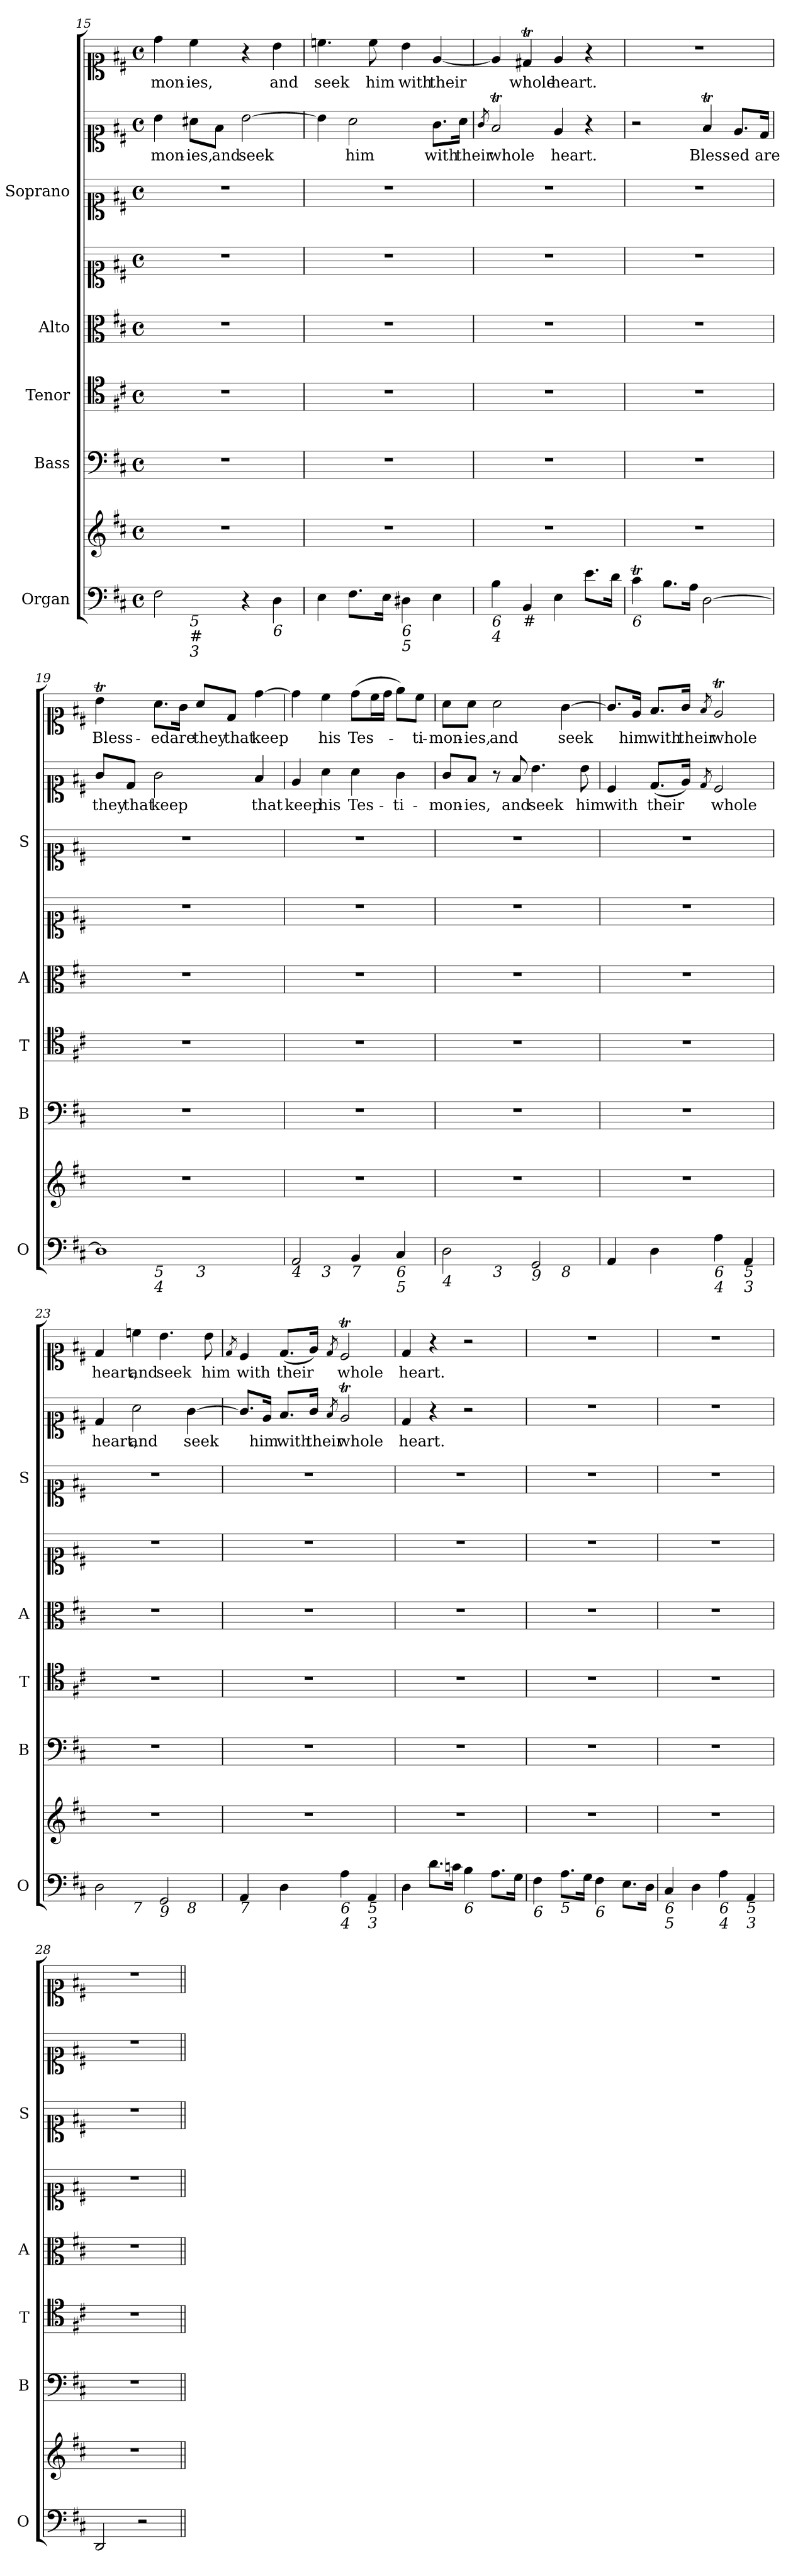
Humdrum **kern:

**kern	**kern	**kern	**kern	**kern	**kern	**kern	**kern	**text	**kern	**text
*part8	*part8	*part7	*part6	*part5	*part4	*part3	*part2	*part2	*part1	*part1
*staff9	*staff8	*staff7	*staff6	*staff5	*staff4	*staff3	*staff2	*staff2	*staff1	*staff1
*I"Organ	*	*I"Bass	*I"Tenor	*I"Alto	*	*I"Soprano	*	*	*	*
*I'O	*	*I'B	*I'T	*I'A	*	*I'S	*	*	*	*
*clefF4	*clefG2	*clefF4	*clefC4	*clefC3	*clefC1	*clefC1	*clefC1	*	*clefC1	*
*k[f#c#]	*k[f#c#]	*k[f#c#]	*k[f#c#]	*k[f#c#]	*k[f#c#]	*k[f#c#]	*k[f#c#]	*	*k[f#c#]	*
*D:	*D:	*D:	*D:	*D:	*D:	*D:	*D:	*	*D:	*
*M4/4	*M4/4	*M4/4	*M4/4	*M4/4	*M4/4	*M4/4	*M4/4	*	*M4/4	*
*met(c)	*met(c)	*met(c)	*met(c)	*met(c)	*met(c)	*met(c)	*met(c)	*	*met(c)	*
=15	=15	=15	=15	=15	=15	=15	=15	=15	=15	=15
!LO:TX:b:i:t=6	!	!	!	!	!	!	!	!	!	!
!LO:TX:b:i:t=4	!	!	!	!	!	!	!	!	!	!
!	!	!	!	!	!	!	!	!LO:LY:b	!	!LO:LY:b
*^	*	*	*	*	*	*	*	*	*	*
2F#\	4ryy	1r	1r	1r	1r	1r	1r	4b\	-mon-	4dd\	-mon-
!	!LO:TX:b:i:t=5	!	!	!	!	!	!	!	!	!	!
!	!LO:TX:b:t=#	!	!	!	!	!	!	!	!	!	!
!	!LO:TX:b:i:t=3	!	!	!	!	!	!	!	!	!	!
!	!	!	!	!	!	!	!	!	!LO:LY:b	!	!LO:LY:b
.	2.ryy	.	.	.	.	.	.	8a#X\L	-ies,	4cc#\	-ies,
!	!	!	!	!	!	!	!	!	!LO:LY:b	!	!
.	.	.	.	.	.	.	.	8f#\J	and	.	.
!	!	!	!	!	!	!	!	!	!LO:LY:b	!	!
4r	.	.	.	.	.	.	.	[2b\	seek	4r	.
!LO:TX:b:i:t=6	!	!	!	!	!	!	!	!	!	!	!
!	!	!	!	!	!	!	!	!	!	!	!LO:LY:b
4D\	.	.	.	.	.	.	.	.	.	4b\	and
!!LO:PB:g=z
=16	=16	=16	=16	=16	=16	=16	=16	=16	=16	=16	=16
!LO:TX:b:i:t=6	!	!	!	!	!	!	!	!	!	!	!
!LO:TX:b:i:t=5	!	!	!	!	!	!	!	!	!	!	!
!	!	!	!	!	!	!	!	!	!	!	!LO:LY:b
*v	*v	*	*	*	*	*	*	*	*	*	*
4E\	1r	1r	1r	1r	1r	1r	4b\]	.	4.ccn\	seek
!	!	!	!	!	!	!	!	!LO:LY:b	!	!
8.F#\L	.	.	.	.	.	.	2a\	him	.	.
!	!	!	!	!	!	!	!	!	!	!LO:LY:b
.	.	.	.	.	.	.	.	.	8cc\	him
16E\Jk	.	.	.	.	.	.	.	.	.	.
!LO:TX:b:i:t=6	!	!	!	!	!	!	!	!	!	!
!LO:TX:b:i:t=5	!	!	!	!	!	!	!	!	!	!
!	!	!	!	!	!	!	!	!	!	!LO:LY:b
4D#X\	.	.	.	.	.	.	.	.	4b\	with
!	!	!	!	!	!	!	!	!LO:LY:b	!	!LO:LY:b
4E\	.	.	.	.	.	.	8.g\L	with	[4e/	their
!	!	!	!	!	!	!	!	!LO:LY:b	!	!
.	.	.	.	.	.	.	16a\Jk	their	.	.
=17	=17	=17	=17	=17	=17	=17	=17	=17	=17	=17
.	.	.	.	.	.	.	8qg/	.	.	.
!LO:TX:b:i:t=6	!	!	!	!	!	!	!	!	!	!
!LO:TX:b:i:t=4	!	!	!	!	!	!	!	!	!	!
!	!	!	!	!	!	!	!	!LO:LY:b	!	!
4B\	1r	1r	1r	1r	1r	1r	2f#t/	whole	4e/]	.
!LO:TX:b:t=#	!	!	!	!	!	!	!	!	!	!
!	!	!	!	!	!	!	!	!	!	!LO:LY:b
4BB/	.	.	.	.	.	.	.	.	4d#Xt/	whole
!	!	!	!	!	!	!	!	!LO:LY:b	!	!LO:LY:b
4E\	.	.	.	.	.	.	4e/	heart.	4e/	heart.
8.e\L	.	.	.	.	.	.	4r	.	4r	.
16d\Jk	.	.	.	.	.	.	.	.	.	.
=18	=18	=18	=18	=18	=18	=18	=18	=18	=18	=18
!LO:TX:b:i:t=6	!	!	!	!	!	!	!	!	!	!
4c#t\	1r	1r	1r	1r	1r	1r	2r	.	1r	.
8.B\L	.	.	.	.	.	.	.	.	.	.
16A\Jk	.	.	.	.	.	.	.	.	.	.
!	!	!	!	!	!	!	!	!LO:LY:b	!	!
[2D\	.	.	.	.	.	.	4f#t/	Bless-	.	.
!	!	!	!	!	!	!	!	!LO:LY:b	!	!
.	.	.	.	.	.	.	8.e/L	-ed	.	.
!	!	!	!	!	!	!	!	!LO:LY:b	!	!
.	.	.	.	.	.	.	16d/Jk	are	.	.
=19	=19	=19	=19	=19	=19	=19	=19	=19	=19	=19
!LO:TX:b:i:t=6	!	!	!	!	!	!	!	!	!	!
!LO:TX:b:i:t=4	!	!	!	!	!	!	!	!	!	!
!	!	!	!	!	!	!	!	!LO:LY:b	!	!LO:LY:b
*^	*	*	*	*	*	*	*	*	*	*
*	*^	*	*	*	*	*	*	*	*	*	*
1D]	4ryy	2ryy	1r	1r	1r	1r	1r	1r	8g/L	they	4bT\	Bless-
!	!	!	!	!	!	!	!	!	!	!LO:LY:b	!	!
.	.	.	.	.	.	.	.	.	8d/J	that	.	.
!	!LO:TX:b:i:t=5	!	!	!	!	!	!	!	!	!	!	!
!	!LO:TX:b:i:t=4	!	!	!	!	!	!	!	!	!	!	!
!	!	!	!	!	!	!	!	!	!	!LO:LY:b	!	!LO:LY:b
.	2.ryy	.	.	.	.	.	.	.	2g\	keep	8.a\L	-ed
!	!	!	!	!	!	!	!	!	!	!	!	!LO:LY:b
.	.	.	.	.	.	.	.	.	.	.	16g\Jk	are
!	!	!LO:TX:b:i:t=3	!	!	!	!	!	!	!	!	!	!
!	!	!	!	!	!	!	!	!	!	!	!	!LO:LY:b
.	.	2ryy	.	.	.	.	.	.	.	.	8a/L	they
!	!	!	!	!	!	!	!	!	!	!	!	!LO:LY:b
.	.	.	.	.	.	.	.	.	.	.	8d/J	that
!	!	!	!	!	!	!	!	!	!	!LO:LY:b	!	!LO:LY:b
.	.	.	.	.	.	.	.	.	4f#/	that	[4dd\	keep
=20	=20	=20	=20	=20	=20	=20	=20	=20	=20	=20	=20	=20
!LO:TX:b:i:t=4	!	!	!	!	!	!	!	!	!	!	!	!
!	!	!	!	!	!	!	!	!	!	!LO:LY:b	!	!
*	*v	*v	*	*	*	*	*	*	*	*	*	*
2AA/	4ryy	1r	1r	1r	1r	1r	1r	4e/	keep	4dd\]	.
!	!LO:TX:b:i:t=3	!	!	!	!	!	!	!	!	!	!
!	!	!	!	!	!	!	!	!	!LO:LY:b	!	!LO:LY:b
.	2.ryy	.	.	.	.	.	.	4a\	his	4cc#\	his
!LO:TX:b:i:t=7	!	!	!	!	!	!	!	!	!	!	!
!	!	!	!	!	!	!	!	!	!LO:LY:b	!	!LO:LY:b
4BB/	.	.	.	.	.	.	.	4a\	Tes-	(>8dd\L	Tes-
.	.	.	.	.	.	.	.	.	.	16cc#\L	.
.	.	.	.	.	.	.	.	.	.	16dd\JJ	.
!LO:TX:b:i:t=6	!	!	!	!	!	!	!	!	!	!	!
!LO:TX:b:i:t=5	!	!	!	!	!	!	!	!	!	!	!
!	!	!	!	!	!	!	!	!	!LO:LY:b	!	!
4C#/	.	.	.	.	.	.	.	4g\	-ti-	8ee\L)	.
!	!	!	!	!	!	!	!	!	!	!	!LO:LY:b
.	.	.	.	.	.	.	.	.	.	8cc#\J	-ti-
!!LO:LB:g=z
=21	=21	=21	=21	=21	=21	=21	=21	=21	=21	=21	=21
!LO:TX:b:i:t=4	!	!	!	!	!	!	!	!	!	!	!
!	!	!	!	!	!	!	!	!	!LO:LY:b	!	!LO:LY:b
*	*^	*	*	*	*	*	*	*	*	*	*
2D\	4ryy	2.ryy	1r	1r	1r	1r	1r	1r	8g/L	-mon-	8a\L	-mon-
!	!	!	!	!	!	!	!	!	!	!LO:LY:b	!	!LO:LY:b
.	.	.	.	.	.	.	.	.	8f#/J	-ies,	8a\J	-ies,
!	!LO:TX:b:i:t=3	!	!	!	!	!	!	!	!	!	!	!
!	!	!	!	!	!	!	!	!	!	!	!	!LO:LY:b
.	2.ryy	.	.	.	.	.	.	.	8r	.	2a\	and
!	!	!	!	!	!	!	!	!	!	!LO:LY:b	!	!
.	.	.	.	.	.	.	.	.	8f#/	and	.	.
!LO:TX:b:i:t=9	!	!	!	!	!	!	!	!	!	!	!	!
!	!	!	!	!	!	!	!	!	!	!LO:LY:b	!	!
2GG/	.	.	.	.	.	.	.	.	4.b\	seek	.	.
!	!	!LO:TX:b:i:t=8	!	!	!	!	!	!	!	!	!	!
!	!	!	!	!	!	!	!	!	!	!	!	!LO:LY:b
.	.	4ryy	.	.	.	.	.	.	.	.	[4g\	seek
!	!	!	!	!	!	!	!	!	!	!LO:LY:b	!	!
.	.	.	.	.	.	.	.	.	8b\	him	.	.
=22	=22	=22	=22	=22	=22	=22	=22	=22	=22	=22	=22	=22
!LO:TX:b:i:t=7	!	!	!	!	!	!	!	!	!	!	!	!
!	!	!	!	!	!	!	!	!	!	!LO:LY:b	!	!
*v	*v	*v	*	*	*	*	*	*	*	*	*	*
4AA/	1r	1r	1r	1r	1r	1r	4c#/	with	8.g/L]	.
!	!	!	!	!	!	!	!	!	!	!LO:LY:b
.	.	.	.	.	.	.	.	.	16e/Jk	him
!	!	!	!	!	!	!	!	!LO:LY:b	!	!LO:LY:b
4D\	.	.	.	.	.	.	(<8.d/L	their	8.f#/L	with
!	!	!	!	!	!	!	!	!	!	!LO:LY:b
.	.	.	.	.	.	.	16e/Jk)	.	16g/Jk	their
.	.	.	.	.	.	.	8qd/	.	8qf#/	.
!LO:TX:b:i:t=6	!	!	!	!	!	!	!	!	!	!
!LO:TX:b:i:t=4	!	!	!	!	!	!	!	!	!	!
!	!	!	!	!	!	!	!	!LO:LY:b	!	!LO:LY:b
4A\	.	.	.	.	.	.	2c#/	whole	2eT/	whole
!LO:TX:b:i:t=5	!	!	!	!	!	!	!	!	!	!
!LO:TX:b:i:t=3	!	!	!	!	!	!	!	!	!	!
4AA/	.	.	.	.	.	.	.	.	.	.
=23	=23	=23	=23	=23	=23	=23	=23	=23	=23	=23
!	!	!	!	!	!	!	!	!LO:LY:b	!	!LO:LY:b
*^	*	*	*	*	*	*	*	*	*	*
*	*^	*	*	*	*	*	*	*	*	*	*
2D\	4ryy	2.ryy	1r	1r	1r	1r	1r	1r	4d/	heart,	4d/	heart,
!	!LO:TX:b:i:t=7	!	!	!	!	!	!	!	!	!	!	!
!	!	!	!	!	!	!	!	!	!	!LO:LY:b	!	!LO:LY:b
.	2.ryy	.	.	.	.	.	.	.	2a\	and	4ccn\	and
!LO:TX:b:i:t=9	!	!	!	!	!	!	!	!	!	!	!	!
!	!	!	!	!	!	!	!	!	!	!	!	!LO:LY:b
2GG/	.	.	.	.	.	.	.	.	.	.	4.b\	seek
!	!	!LO:TX:b:i:t=8	!	!	!	!	!	!	!	!	!	!
!	!	!	!	!	!	!	!	!	!	!LO:LY:b	!	!
.	.	4ryy	.	.	.	.	.	.	[4g\	seek	.	.
!	!	!	!	!	!	!	!	!	!	!	!	!LO:LY:b
.	.	.	.	.	.	.	.	.	.	.	8b\	him
*v	*v	*v	*	*	*	*	*	*	*	*	*	*
=24	=24	=24	=24	=24	=24	=24	=24	=24	=24	=24
.	.	.	.	.	.	.	.	.	8qd/	.
!LO:TX:b:i:t=7	!	!	!	!	!	!	!	!	!	!
!	!	!	!	!	!	!	!	!	!	!LO:LY:b
4AA/	1r	1r	1r	1r	1r	1r	8.g/L]	.	4c#/	with
!	!	!	!	!	!	!	!	!LO:LY:b	!	!
.	.	.	.	.	.	.	16e/Jk	him	.	.
!	!	!	!	!	!	!	!	!LO:LY:b	!	!LO:LY:b
4D\	.	.	.	.	.	.	8.f#/L	with	(<8.d/L	their
!	!	!	!	!	!	!	!	!LO:LY:b	!	!
.	.	.	.	.	.	.	16g/Jk	their	16e/Jk)	.
.	.	.	.	.	.	.	8qf#/	.	8qd/	.
!LO:TX:b:i:t=6	!	!	!	!	!	!	!	!	!	!
!LO:TX:b:i:t=4	!	!	!	!	!	!	!	!	!	!
!	!	!	!	!	!	!	!	!LO:LY:b	!	!LO:LY:b
4A\	.	.	.	.	.	.	2eT/	whole	2c#t/	whole
!LO:TX:b:i:t=5	!	!	!	!	!	!	!	!	!	!
!LO:TX:b:i:t=3	!	!	!	!	!	!	!	!	!	!
4AA/	.	.	.	.	.	.	.	.	.	.
=25	=25	=25	=25	=25	=25	=25	=25	=25	=25	=25
!	!	!	!	!	!	!	!	!LO:LY:b	!	!LO:LY:b
4D\	1r	1r	1r	1r	1r	1r	4d/	heart.	4d/	heart.
8.d\L	.	.	.	.	.	.	4r	.	4r	.
16cn\Jk	.	.	.	.	.	.	.	.	.	.
!LO:TX:b:i:t=6	!	!	!	!	!	!	!	!	!	!
4B\	.	.	.	.	.	.	2r	.	2r	.
8.A\L	.	.	.	.	.	.	.	.	.	.
16G\Jk	.	.	.	.	.	.	.	.	.	.
!!LO:LB:g=z
=26	=26	=26	=26	=26	=26	=26	=26	=26	=26	=26
!LO:TX:b:i:t=6	!	!	!	!	!	!	!	!	!	!
4F#\	1r	1r	1r	1r	1r	1r	1r	.	1r	.
!LO:TX:b:i:t=5	!	!	!	!	!	!	!	!	!	!
8.A\L	.	.	.	.	.	.	.	.	.	.
16G\Jk	.	.	.	.	.	.	.	.	.	.
!LO:TX:b:i:t=6	!	!	!	!	!	!	!	!	!	!
4F#\	.	.	.	.	.	.	.	.	.	.
8.E\L	.	.	.	.	.	.	.	.	.	.
16D\Jk	.	.	.	.	.	.	.	.	.	.
=27	=27	=27	=27	=27	=27	=27	=27	=27	=27	=27
!LO:TX:b:i:t=6	!	!	!	!	!	!	!	!	!	!
!LO:TX:b:i:t=5	!	!	!	!	!	!	!	!	!	!
4C#/	1r	1r	1r	1r	1r	1r	1r	.	1r	.
4D\	.	.	.	.	.	.	.	.	.	.
!LO:TX:b:i:t=6	!	!	!	!	!	!	!	!	!	!
!LO:TX:b:i:t=4	!	!	!	!	!	!	!	!	!	!
4A\	.	.	.	.	.	.	.	.	.	.
!LO:TX:b:i:t=5	!	!	!	!	!	!	!	!	!	!
!LO:TX:b:i:t=3	!	!	!	!	!	!	!	!	!	!
4AA/	.	.	.	.	.	.	.	.	.	.
=28	=28	=28	=28	=28	=28	=28	=28	=28	=28	=28
2DD/	1r	1r	1r	1r	1r	1r	1r	.	1r	.
2r	.	.	.	.	.	.	.	.	.	.
=||	=||	=||	=||	=||	=||	=||	=||	=||	=||	=||
*-	*-	*-	*-	*-	*-	*-	*-	*-	*-	*-
